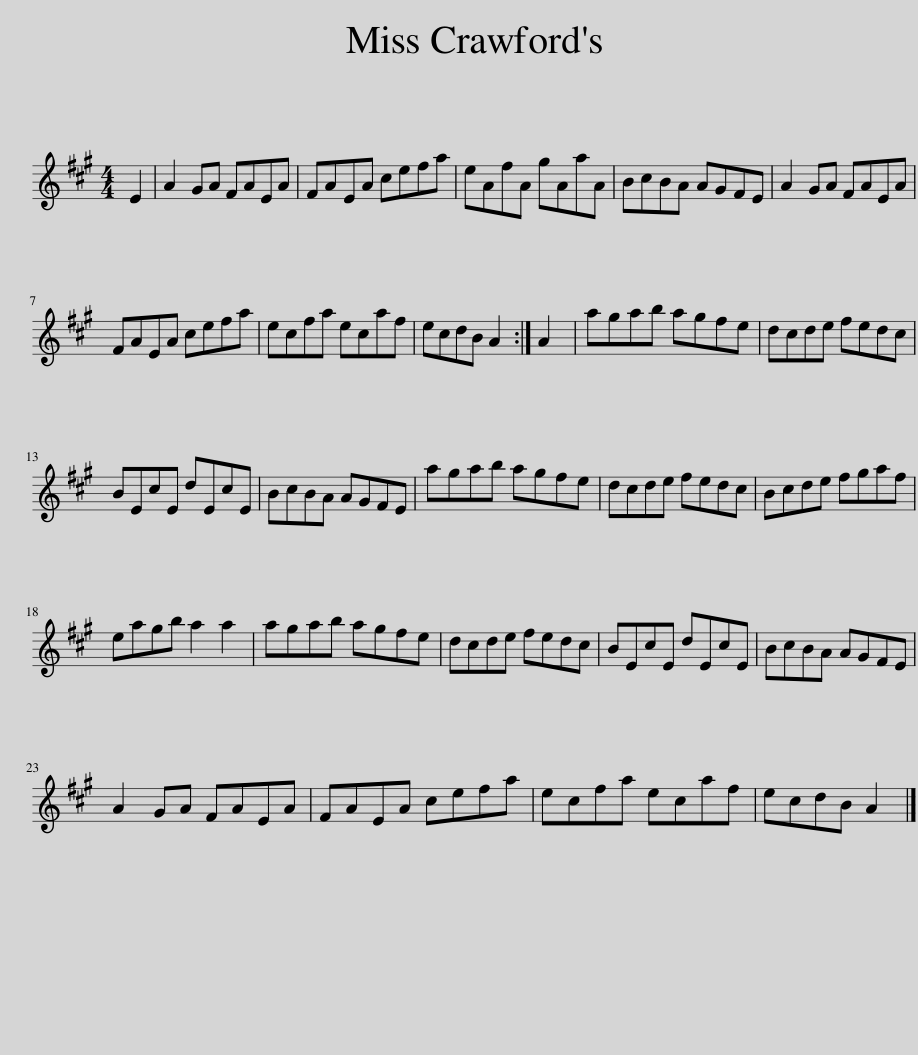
X:1
L:1/8
M:4/4
I:linebreak $
K:A
V:1 treble
V:1
 E2 | A2 GA FAEA | FAEA cefa | eAfA gAaA | BcBA AGFE | %5
 A2 GA FAEA |$ FAEA cefa | ecfa ecaf | ecdB A2 :| A2 | %10
 agab agfe | dcde fedc |$ BEcE dEcE | BcBA AGFE | agab agfe | %15
 dcde fedc | Bcde fgaf |$ eagb a2 a2 | agab agfe | dcde fedc | %20
 BEcE dEcE | BcBA AGFE |$ A2 GA FAEA | FAEA cefa | ecfa ecaf | %25
 ecdB A2 |] %26
